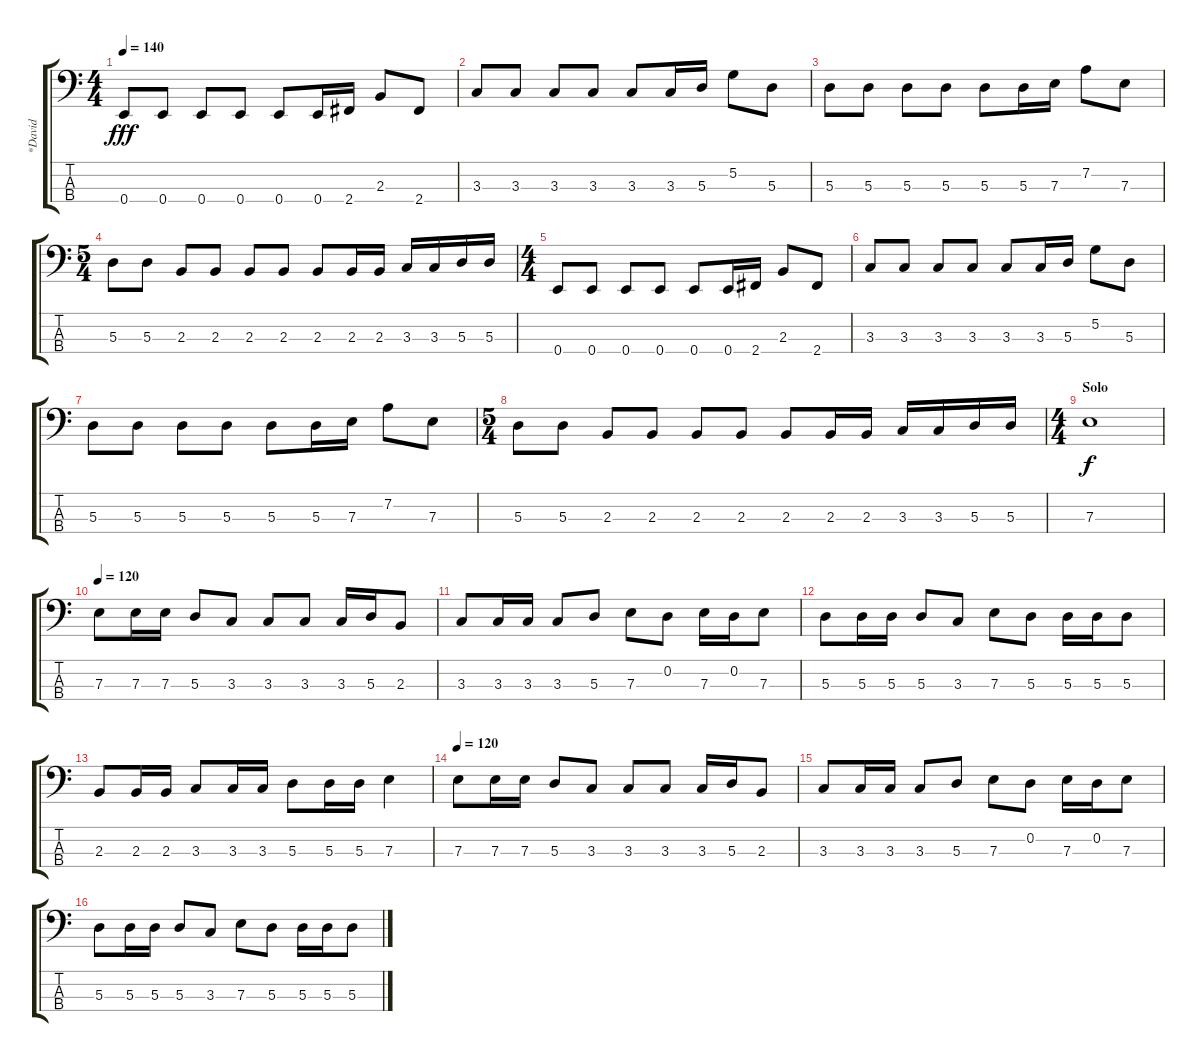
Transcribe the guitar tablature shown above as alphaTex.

\track ("*David" "*David") {instrument electricbasspick}
\staff {score tabs}
\tuning (G2 D2 A1 E1) {hide}
\ts (4 4)
\tempo 140
\clef f4
\ks c
0.4.8{dy fff} 0.4.8 0.4.8 0.4.8 0.4.8 0.4.16 2.4.16 2.3.8 2.4.8 |
3.3.8 3.3.8 3.3.8 3.3.8 3.3.8 3.3.16 5.3.16 5.2.8 5.3.8 |
5.3.8 5.3.8 5.3.8 5.3.8 5.3.8 5.3.16 7.3.16 7.2.8 7.3.8 |
\ts (5 4)
5.3.8 5.3.8 2.3.8 2.3.8 2.3.8 2.3.8 2.3.8 2.3.16 2.3.16 3.3.16 3.3.16 5.3.16 5.3.16 |
\ts (4 4)
0.4.8 0.4.8 0.4.8 0.4.8 0.4.8 0.4.16 2.4.16 2.3.8 2.4.8 |
3.3.8 3.3.8 3.3.8 3.3.8 3.3.8 3.3.16 5.3.16 5.2.8 5.3.8 |
5.3.8 5.3.8 5.3.8 5.3.8 5.3.8 5.3.16 7.3.16 7.2.8 7.3.8 |
\ts (5 4)
5.3.8 5.3.8 2.3.8 2.3.8 2.3.8 2.3.8 2.3.8 2.3.16 2.3.16 3.3.16 3.3.16 5.3.16 5.3.16 |
\ts (4 4)
\section ("" "Solo")
7.3.1{dy f} |
\tempo 120
7.3.8 7.3.16 7.3.16 5.3.8 3.3.8 3.3.8 3.3.8 3.3.16 5.3.16 2.3.8 |
3.3.8 3.3.16 3.3.16 3.3.8 5.3.8 7.3.8 0.2.8 7.3.16 0.2.16 7.3.8 |
5.3.8 5.3.16 5.3.16 5.3.8 3.3.8 7.3.8 5.3.8 5.3.16 5.3.16 5.3.8 |
2.3.8 2.3.16 2.3.16 3.3.8 3.3.16 3.3.16 5.3.8 5.3.16 5.3.16 7.3.4 |
\tempo 120
7.3.8 7.3.16 7.3.16 5.3.8 3.3.8 3.3.8 3.3.8 3.3.16 5.3.16 2.3.8 |
3.3.8 3.3.16 3.3.16 3.3.8 5.3.8 7.3.8 0.2.8 7.3.16 0.2.16 7.3.8 |
5.3.8 5.3.16 5.3.16 5.3.8 3.3.8 7.3.8 5.3.8 5.3.16 5.3.16 5.3.8
